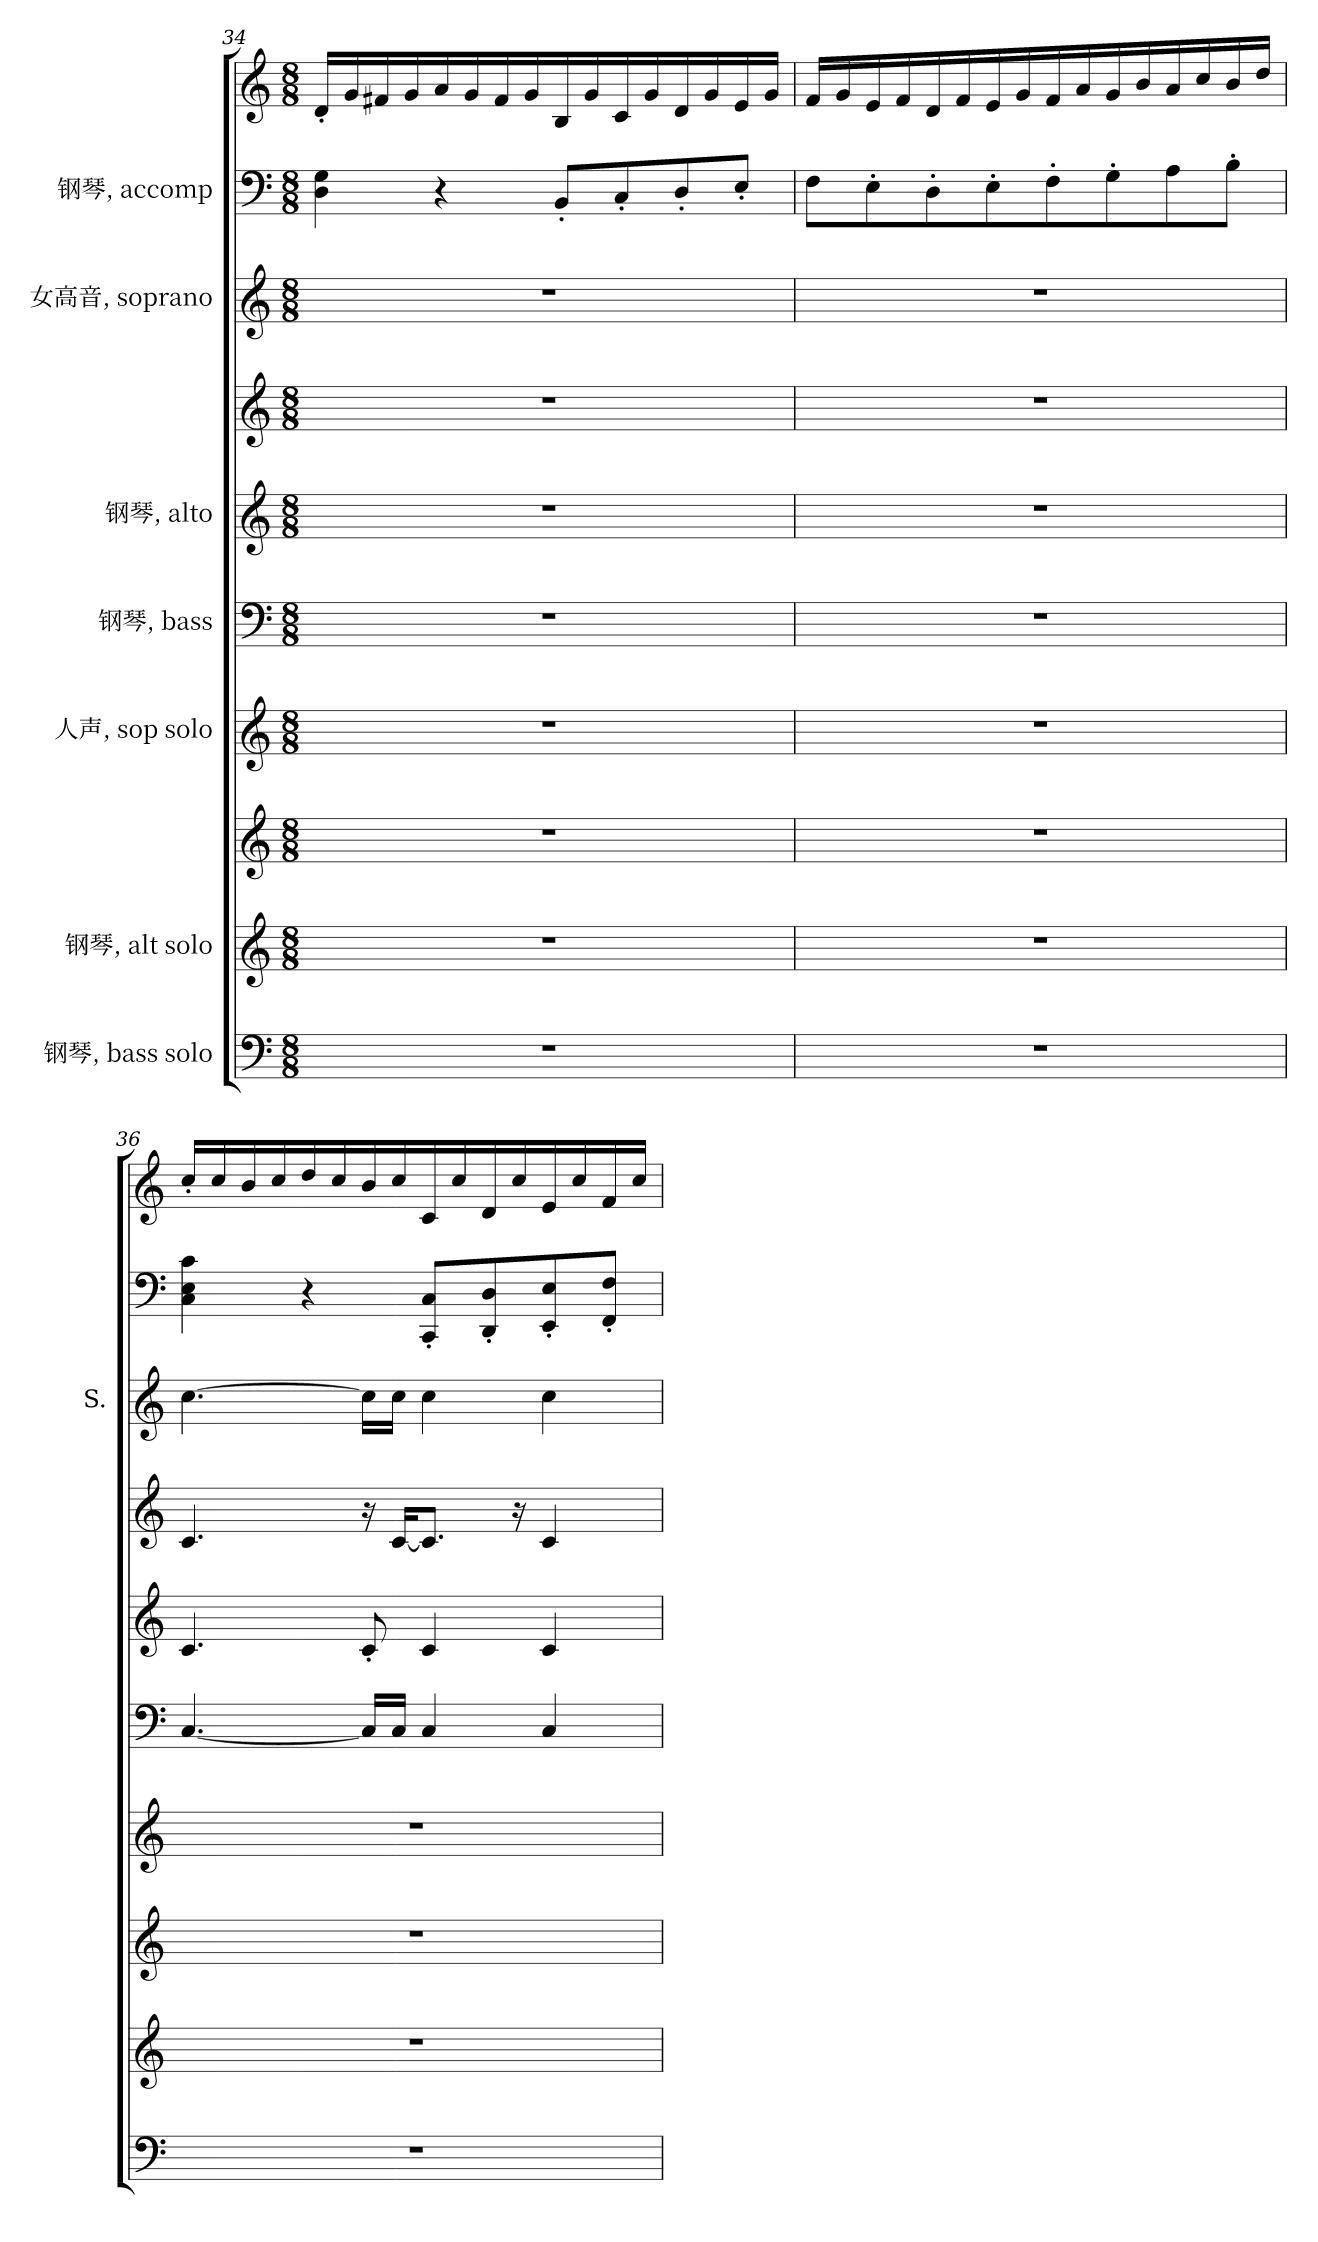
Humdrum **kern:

**kern	**kern	**kern	**kern	**kern	**kern	**kern	**kern	**kern	**kern
*part7	*part6	*part6	*part5	*part4	*part3	*part3	*part2	*part1	*part1
*staff10	*staff9	*staff8	*staff7	*staff6	*staff5	*staff4	*staff3	*staff2	*staff1
*I"钢琴, bass solo	*I"钢琴, alt solo	*	*I"人声, sop solo	*I"钢琴, bass	*I"钢琴, alto	*	*I"女高音, soprano	*I"钢琴, accomp	*
*	*	*	*	*	*	*	*I'S.	*	*
*clefF4	*clefG2	*clefG2	*clefG2	*clefF4	*clefG2	*clefG2	*clefG2	*clefF4	*clefG2
*k[]	*k[]	*k[]	*k[]	*k[]	*k[]	*k[]	*k[]	*k[]	*k[]
*M8/8	*M8/8	*M8/8	*M8/8	*M8/8	*M8/8	*M8/8	*M8/8	*M8/8	*M8/8
=34	=34	=34	=34	=34	=34	=34	=34	=34	=34
1r	1r	1r	1r	1r	1r	1r	1r	4D\ 4G\	16d'/LL
.	.	.	.	.	.	.	.	.	16g/
.	.	.	.	.	.	.	.	.	16f#X/
.	.	.	.	.	.	.	.	.	16g/
.	.	.	.	.	.	.	.	4r	16a/
.	.	.	.	.	.	.	.	.	16g/
.	.	.	.	.	.	.	.	.	16f#/
.	.	.	.	.	.	.	.	.	16g/
.	.	.	.	.	.	.	.	8BB'/L	16B/
.	.	.	.	.	.	.	.	.	16g/
.	.	.	.	.	.	.	.	8C'/	16c/
.	.	.	.	.	.	.	.	.	16g/
.	.	.	.	.	.	.	.	8D'/	16d/
.	.	.	.	.	.	.	.	.	16g/
.	.	.	.	.	.	.	.	8E'/J	16e/
.	.	.	.	.	.	.	.	.	16g/JJ
!!LO:PB:g=z
=35	=35	=35	=35	=35	=35	=35	=35	=35	=35
1r	1r	1r	1r	1r	1r	1r	1r	8F\L	16f/LL
.	.	.	.	.	.	.	.	.	16g/
.	.	.	.	.	.	.	.	8E'\	16e/
.	.	.	.	.	.	.	.	.	16f/
.	.	.	.	.	.	.	.	8D'\	16d/
.	.	.	.	.	.	.	.	.	16f/
.	.	.	.	.	.	.	.	8E'\	16e/
.	.	.	.	.	.	.	.	.	16g/
.	.	.	.	.	.	.	.	8F'\	16f/
.	.	.	.	.	.	.	.	.	16a/
.	.	.	.	.	.	.	.	8G'\	16g/
.	.	.	.	.	.	.	.	.	16b/
.	.	.	.	.	.	.	.	8A\	16a/
.	.	.	.	.	.	.	.	.	16cc/
.	.	.	.	.	.	.	.	8B'\J	16b/
.	.	.	.	.	.	.	.	.	16dd/JJ
=36	=36	=36	=36	=36	=36	=36	=36	=36	=36
1r	1r	1r	1r	[4.C/	4.c/	4.c/	[4.cc\	4C\ 4E\ 4c\	16cc'/LL
.	.	.	.	.	.	.	.	.	16cc/
.	.	.	.	.	.	.	.	.	16b/
.	.	.	.	.	.	.	.	.	16cc/
.	.	.	.	.	.	.	.	4r	16dd/
.	.	.	.	.	.	.	.	.	16cc/
.	.	.	.	16C/LL]	8c'/	16r	16cc\LL]	.	16b/
.	.	.	.	16C/JJ	.	[16c/KL	16cc\JJ	.	16cc/
.	.	.	.	4C/	4c/	8.c/J]	4cc\	8CC/' 8C/'L	16c/
.	.	.	.	.	.	.	.	.	16cc/
.	.	.	.	.	.	.	.	8DD/' 8D/'	16d/
.	.	.	.	.	.	16r	.	.	16cc/
.	.	.	.	4C/	4c/	4c/	4cc\	8EE/' 8E/'	16e/
.	.	.	.	.	.	.	.	.	16cc/
.	.	.	.	.	.	.	.	8FF/' 8F/'J	16f/
.	.	.	.	.	.	.	.	.	16cc/JJ
=	=	=	=	=	=	=	=	=	=
*-	*-	*-	*-	*-	*-	*-	*-	*-	*-
